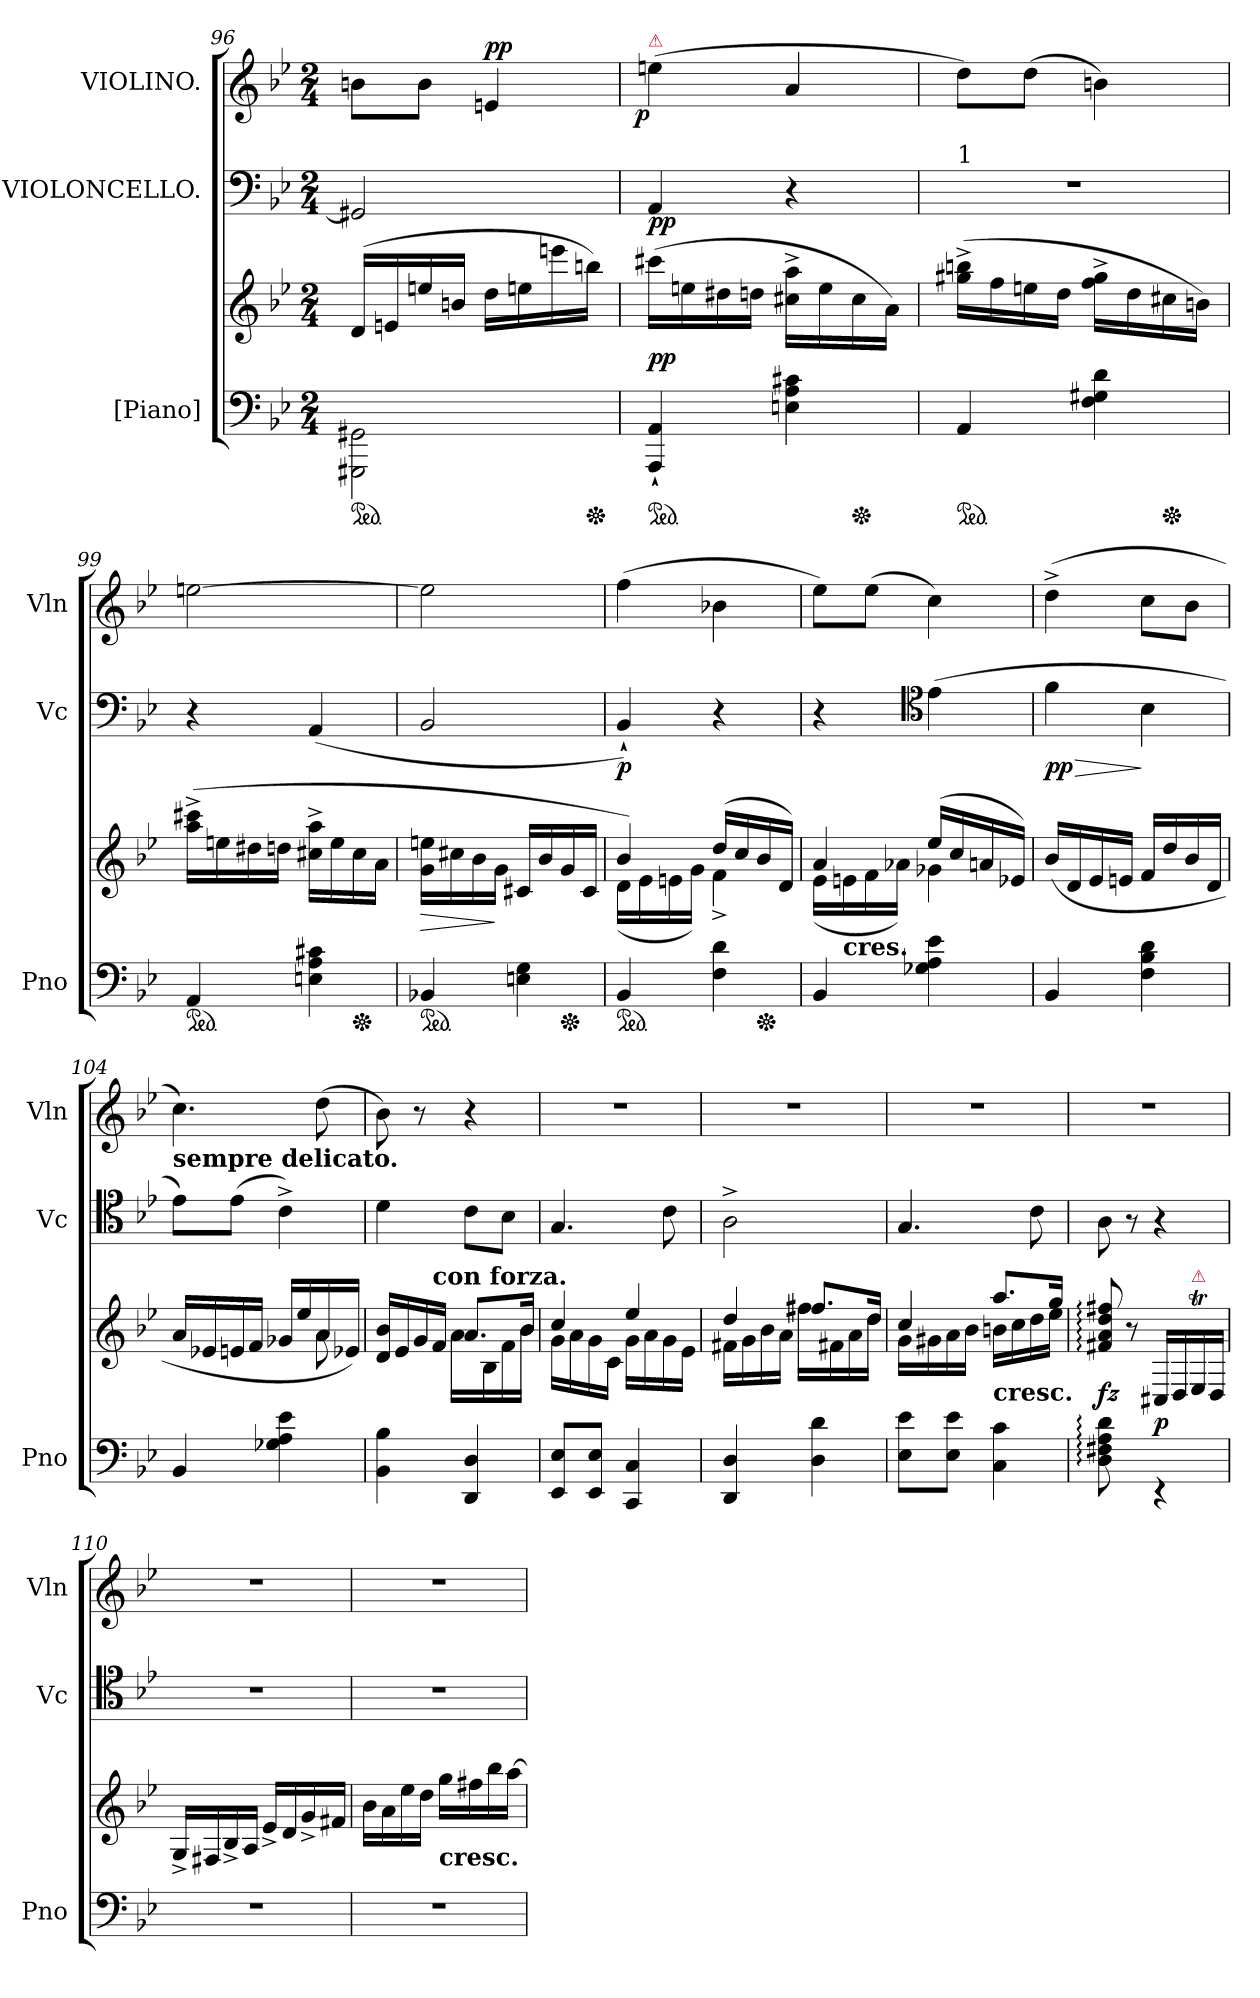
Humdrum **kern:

**kern	**kern	**dynam	**kern	**dynam	**kern	**dynam
*part3	*part3	*part3	*part2	*part2	*part1	*part1
*staff4	*staff3	*staff3/4	*staff2	*staff2	*staff1	*staff1
*I"[Piano]	*	*	*I"VIOLONCELLO.	*	*I"VIOLINO.	*
*I'Pno	*	*	*I'Vc	*	*I'Vln	*
*clefF4	*clefG2	*	*clefF4	*	*clefG2	*
*k[b-e-]	*k[b-e-]	*	*k[b-e-]	*	*k[b-e-]	*
*g:	*g:	*	*g:	*	*g:	*
*M2/4	*M2/4	*	*M2/4	*	*M2/4	*
*ped	*	*	*	*	*	*
=96	=96	=96	=96	=96	=96	=96
2GGG#X\ 2GG#X\	(>16dLL	.	2GG#X]	.	8bnL	.
.	16en	.	.	.	.	.
.	16een	.	.	.	8bJ	.
.	16bnJJ	.	.	.	.	.
!	!	!	!	!	!	!LO:DY:a
.	16ddLL	.	.	.	4en	pp
.	16een	.	.	.	.	.
.	16eeen	.	.	.	.	.
*Xped	*	*	*	*	*	*
.	16bbnJJ)	.	.	.	.	.
=97	=97	=97	=97	=97	=97	=97
!	!	!	!	!	!LO:TX:a:color=crimson:t=⚠	!
!	!	!	!	!	!	!LO:DY:rj
*ped	*	*	*	*	*	*
4AAA`< 4AA`<	(>16ccc#XLL	pp	4AA	pp	(>4een	p
.	16een	.	.	.	.	.
.	16dd#X	.	.	.	.	.
.	16ddnJJ	.	.	.	.	.
4En 4A 4c#X	16cc#X^< 16aa^<LL	.	4r	.	4a	.
.	16ee	.	.	.	.	.
*Xped	*	*	*	*	*	*
.	16cc#	.	.	.	.	.
.	16aJJ)	.	.	.	.	.
=98	=98	=98	=98	=98	=98	=98
!	!	!	!LO:TX:a:t=1	!	!	!
*ped	*	*	*	*	*	*
4AA	(>16gg#X^< 16bbn^<LL	.	2rF	.	8ddL)	.
.	16ff	.	.	.	.	.
.	16een	.	.	.	(>8ddJ	.
.	16ddJJ	.	.	.	.	.
4F 4G#X 4d	16ff^< 16gg#^<LL	.	.	.	4bn)	.
.	16dd	.	.	.	.	.
*Xped	*	*	*	*	*	*
.	16cc#X	.	.	.	.	.
.	16bnJJ)	.	.	.	.	.
=99	=99	=99	=99	=99	=99	=99
*ped	*	*	*	*	*	*
4AA	(>16aa^< 16ccc#X^<LL	.	4r	.	[2een	.
.	16een	.	.	.	.	.
.	16dd#X	.	.	.	.	.
.	16ddnJJ	.	.	.	.	.
4En 4A 4c#X	16cc#X^< 16aa^<LL	.	(<4AA	.	.	.
.	16ee	.	.	.	.	.
*Xped	*	*	*	*	*	*
.	16cc#	.	.	.	.	.
.	16aJJ	.	.	.	.	.
=100	=100	=100	=100	=100	=100	=100
*ped	*	*	*	*	*	*
4BB-X	16g\ 16een\LL	>	2BB-	.	2een]	.
.	16cc#X	.	.	.	.	.
.	16b-	.	.	.	.	.
.	16gJJ	]	.	.	.	.
4En 4G	16c#XLL	.	.	.	.	.
.	16b-	.	.	.	.	.
*Xped	*	*	*	*	*	*
.	16g	.	.	.	.	.
.	16c#JJ	.	.	.	.	.
=101	=101	=101	=101	=101	=101	=101
*	*^	*	*	*	*	*
*ped	*	*	*	*	*	*	*
4BB-	4b-)	(>16dLL	.	4BB-`)	p	(>4ff	.
.	.	16e-	.	.	.	.	.
.	.	16en	.	.	.	.	.
.	.	16gJJ)	.	.	.	.	.
4F 4d	(<16ddLL	4f^	.	4r	.	4b-X	.
.	16cc	.	.	.	.	.	.
*Xped	*	*	*	*	*	*	*
.	16b-	.	.	.	.	.	.
.	16dJJ)	.	.	.	.	.	.
=102	=102	=102	=102	=102	=102	=102	=102
4BB-	4a	(>16e-LL	.	4r	.	8ee-L)	.
!	!	!LO:TX:c:B:t=cres.	!	!	!	!	!
.	.	16en	.	.	.	.	.
.	.	16f	.	.	.	(>8ee-J	.
.	.	16a-XJJ)	.	.	.	.	.
*	*	*	*	*clefC4	*	*	*
4G-X 4A 4e-	(>16ee-LL	4g-X	.	(>4e-	.	4cc)	.
.	16cc	.	.	.	.	.	.
.	16an	.	.	.	.	.	.
.	16e-XJJ)	.	.	.	.	.	.
*	*v	*v	*	*	*	*	*
=103	=103	=103	=103	=103	=103	=103
!	!	!	!	!LO:HP:b	!	!
4BB-	(<16b-LL	.	4f	> pp	(>4dd^<	.
.	16d	.	.	.	.	.
.	16e-	.	.	.	.	.
.	16enJJ	.	.	.	.	.
4F 4B- 4d	16fLL	.	4B-	]	8ccL	.
.	16dd	.	.	.	.	.
.	16b-	.	.	.	8b-J	.
.	16dJJ	.	.	.	.	.
=104	=104	=104	=104	=104	=104	=104
*	*^	*	*	*	*	*
!	!	!	!	!LO:TX:a:B:t=sempre delicato.	!	!	!
4BB-	16aLL	4.rAyy	.	8e-L)	.	4.cc)	.
.	16e-X	.	.	.	.	.	.
.	16en	.	.	(>8e-J	.	.	.
.	16fJJ	.	.	.	.	.	.
4G-X 4A 4e-	16g-XLL	.	.	4c^>)	.	.	.
.	16ee-	.	.	.	.	.	.
.	16a	8a	.	.	.	(>8dd	.
.	16e-XJJ)	.	.	.	.	.	.
=105	=105	=105	=105	=105	=105	=105	=105
4BB- 4B-	16d 16b-LL	4rAyy	.	4d	.	8b-)	.
.	16e-	.	.	.	.	.	.
.	16g	.	.	.	.	8r	.
!	!LO:TX:a:B:t=con forza.	!	!	!	!	!	!
.	16fJJ	.	.	.	.	.	.
4DD 4D	8.aL	16aLL	.	8cL	.	4r	.
.	.	16B-	.	.	.	.	.
.	.	16f	.	8B-J	.	.	.
.	16b-Jk	16b-JJ	.	.	.	.	.
=106	=106	=106	=106	=106	=106	=106	=106
8EE- 8E-L	4cc	16gLL	.	4.G	.	2rdd	.
.	.	16a	.	.	.	.	.
8EE- 8E-J	.	16g	.	.	.	.	.
.	.	16cJJ	.	.	.	.	.
4CC 4C	4ee-	16gLL	.	.	.	.	.
.	.	16a	.	.	.	.	.
.	.	16g	.	8c	.	.	.
.	.	16e-JJ	.	.	.	.	.
=107	=107	=107	=107	=107	=107	=107	=107
4DD 4D	4dd	16f#XLL	.	2A^<	.	2rdd	.
.	.	16g	.	.	.	.	.
.	.	16b-	.	.	.	.	.
.	.	16aJJ	.	.	.	.	.
4D 4d	8.ff#XL	16ff#XLL	.	.	.	.	.
.	.	16f#X	.	.	.	.	.
.	.	16a	.	.	.	.	.
.	16ddJk	16ddJJ	.	.	.	.	.
=108	=108	=108	=108	=108	=108	=108	=108
8E- 8e-L	4cc	16gLL	.	4.G	.	2rdd	.
.	.	16g#X	.	.	.	.	.
8E- 8e-J	.	16a	.	.	.	.	.
.	.	16b-JJ	.	.	.	.	.
!	!LO:TX:c:B:t=cresc.	!	!	!	!	!	!
4C 4c	8.aaL	16bnLL	.	.	.	.	.
.	.	16cc	.	.	.	.	.
.	.	16dd	.	8c	.	.	.
.	16ggJk	16ee-JJ	.	.	.	.	.
*	*v	*v	*	*	*	*	*
=109	=109	=109	=109	=109	=109	=109
8D: 8F#X: 8A: 8d:	8f#X:/ 8a:/ 8dd:/ 8ff#X:/	fz	8A	.	2rdd	.
8ryy	8r	.	8r	.	.	.
4rEE	16C#XLL	p	4r	.	.	.
.	16D/	.	.	.	.	.
!	!LO:TX:a:color=crimson:t=⚠	!	!	!	!	!
.	16E-T/	.	.	.	.	.
.	16D/JJ	.	.	.	.	.
=110	=110	=110	=110	=110	=110	=110
2r	16G^>/LL	.	2rc	.	2rdd	.
.	16F#X	.	.	.	.	.
.	16B-^>/	.	.	.	.	.
.	16A/JJ	.	.	.	.	.
.	16e-^>LL	.	.	.	.	.
.	16d	.	.	.	.	.
.	16g^>	.	.	.	.	.
.	16f#XJJ	.	.	.	.	.
=111	=111	=111	=111	=111	=111	=111
2rF	16b-LL	.	2rc	.	2rdd	.
.	16a	.	.	.	.	.
.	16ee-	.	.	.	.	.
.	16ddJJ	.	.	.	.	.
!	!LO:TX:c:B:t=cresc.	!	!	!	!	!
.	16ggLL	.	.	.	.	.
.	16ff#X	.	.	.	.	.
.	16bb-	.	.	.	.	.
.	[16aaJJ	.	.	.	.	.
=	=	=	=	=	=	=
*-	*-	*-	*-	*-	*-	*-
